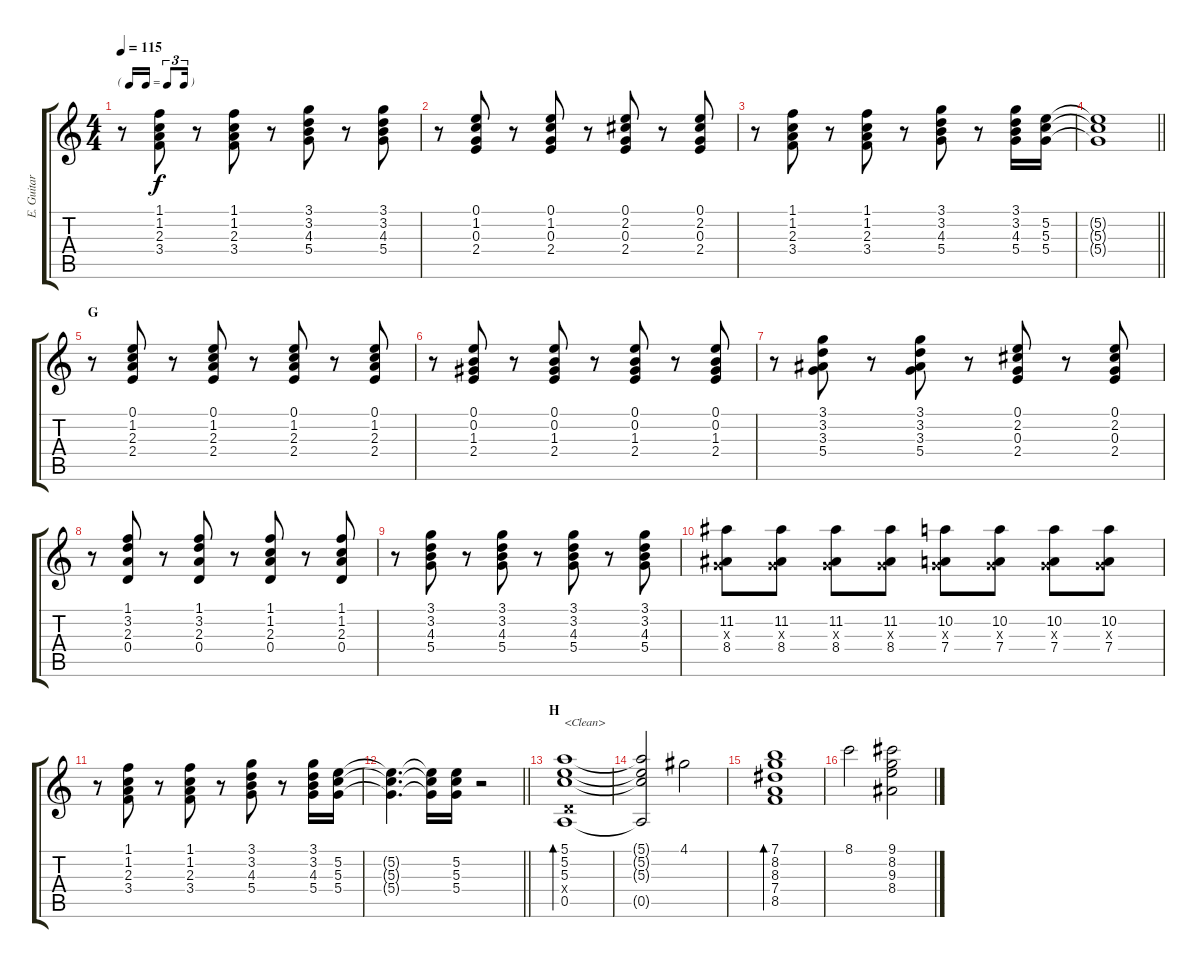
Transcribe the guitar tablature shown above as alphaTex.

\track ("E. Guitar II" "E. Guitar ") {instrument electricguitarjazz}
\staff {score tabs}
\tuning (E4 B3 G3 D3 A2 E2) {hide}
\ts (4 4)
\tf triplet16th
\tempo 115
\clef g2
\ks c
r.8{dy f} (1.1 1.2 2.3 3.4).8 r.8 (1.1 1.2 2.3 3.4).8 r.8 (3.1 3.2 4.3 5.4).8 r.8 (3.1 3.2 4.3 5.4).8 |
r.8 (0.1 1.2 0.3 2.4).8 r.8 (0.1 1.2 0.3 2.4).8 r.8 (0.1 2.2 0.3 2.4).8 r.8 (0.1 2.2 0.3 2.4).8 |
r.8 (1.1 1.2 2.3 3.4).8 r.8 (1.1 1.2 2.3 3.4).8 r.8 (3.1 3.2 4.3 5.4).8 r.8 (3.1 3.2 4.3 5.4).16 (5.2 5.3 5.4).16 |
\barLineRight lightlight
(5.2{t} 5.3{t} 5.4{t}).1 |
\section ("" "G")
r.8 (0.1 1.2 2.3 2.4).8 r.8 (0.1 1.2 2.3 2.4).8 r.8 (0.1 1.2 2.3 2.4).8 r.8 (0.1 1.2 2.3 2.4).8 |
r.8 (0.1 0.2 1.3 2.4).8 r.8 (0.1 0.2 1.3 2.4).8 r.8 (0.1 0.2 1.3 2.4).8 r.8 (0.1 0.2 1.3 2.4).8 |
r.8 (3.1 3.2 3.3 5.4).8 r.8 (3.1 3.2 3.3 5.4).8 r.8 (0.1 2.2 0.3 2.4).8 r.8 (0.1 2.2 0.3 2.4).8 |
r.8 (1.1 3.2 2.3 0.4).8 r.8 (1.1 3.2 2.3 0.4).8 r.8 (1.1 1.2 2.3 0.4).8 r.8 (1.1 1.2 2.3 0.4).8 |
r.8 (3.1 3.2 4.3 5.4).8 r.8 (3.1 3.2 4.3 5.4).8 r.8 (3.1 3.2 4.3 5.4).8 r.8 (3.1 3.2 4.3 5.4).8 |
(11.2 0.3{x} 8.4).8 (11.2 0.3{x} 8.4).8 (11.2 0.3{x} 8.4).8 (11.2 0.3{x} 8.4).8 (10.2 0.3{x} 7.4).8 (10.2 0.3{x} 7.4).8 (10.2 0.3{x} 7.4).8 (10.2 0.3{x} 7.4).8 |
r.8 (1.1 1.2 2.3 3.4).8 r.8 (1.1 1.2 2.3 3.4).8 r.8 (3.1 3.2 4.3 5.4).8 r.8 (3.1 3.2 4.3 5.4).16 (5.2 5.3 5.4).16 |
\barLineRight lightlight
(5.2{t} 5.3{t} 5.4{t}).4{d} (5.2{t} 5.3{t} 5.4{t}).16 (5.2 5.3 5.4).16 r.2 |
\section ("" "H")
(5.1 5.2 5.3 0.4{x} 0.5).1{bd 120 txt "<Clean>" instrument electricguitarjazz} |
(5.1{t} 5.2{t} 5.3{t} 0.5{t}).2 4.1.2 |
(7.1 8.2 8.3 7.4 8.5).1{bd 120} |
8.1.2 (9.1 8.2 9.3 8.4).2
